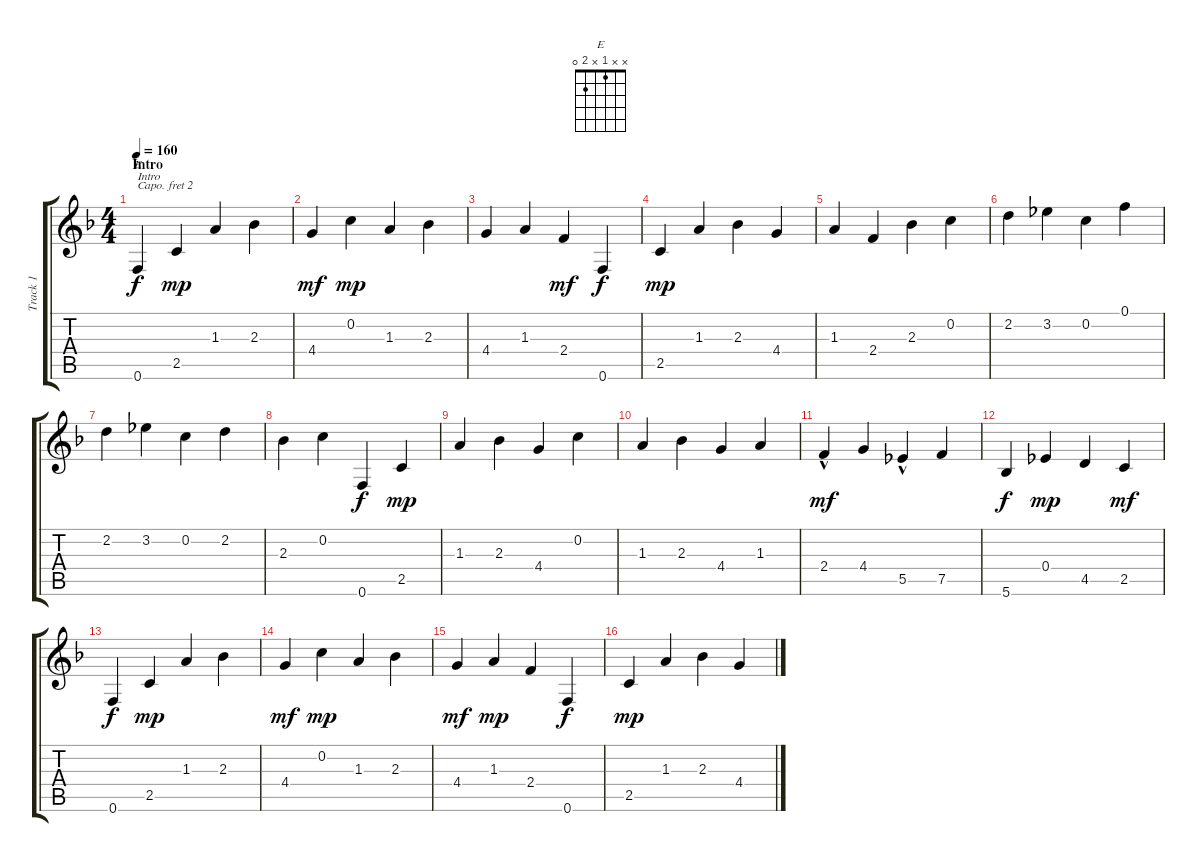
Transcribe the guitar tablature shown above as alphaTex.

\track ("Track 1" "Track 1") {instrument acousticguitarnylon}
\staff {score tabs}
\capo 2
\tuning (Eb4 Bb3 Gb3 Db3 Ab2 Eb2) {hide}
\chord ("E" x x 1 x 2 0)
\ts (4 4)
\section ("" "Intro")
\tempo 160
\clef g2
\ks f
0.6.4{ch "E" txt "Intro" dy f instrument acousticguitarnylon} 2.5.4{dy mp} 1.3.4 2.3.4 |
4.4.4{dy mf} 0.2.4{dy mp} 1.3.4 2.3.4 |
4.4.4 1.3.4 2.4.4{dy mf} 0.6.4{dy f} |
2.5.4{dy mp} 1.3.4 2.3.4 4.4.4 |
1.3.4 2.4.4 2.3.4 0.2.4 |
2.2.4 3.2.4 0.2.4 0.1.4 |
2.2.4 3.2.4 0.2.4 2.2.4 |
2.3.4 0.2.4 0.6.4{dy f} 2.5.4{dy mp} |
1.3.4 2.3.4 4.4.4 0.2.4 |
1.3.4 2.3.4 4.4.4 1.3.4 |
2.4{hac}.4{dy mf} 4.4.4 5.5{hac}.4 7.5.4 |
5.6.4{dy f} 0.4.4{dy mp} 4.5.4 2.5.4{dy mf} |
0.6.4{dy f} 2.5.4{dy mp} 1.3.4 2.3.4 |
4.4.4{dy mf} 0.2.4{dy mp} 1.3.4 2.3.4 |
4.4.4{dy mf} 1.3.4{dy mp} 2.4.4 0.6.4{dy f} |
2.5.4{dy mp} 1.3.4 2.3.4 4.4.4
